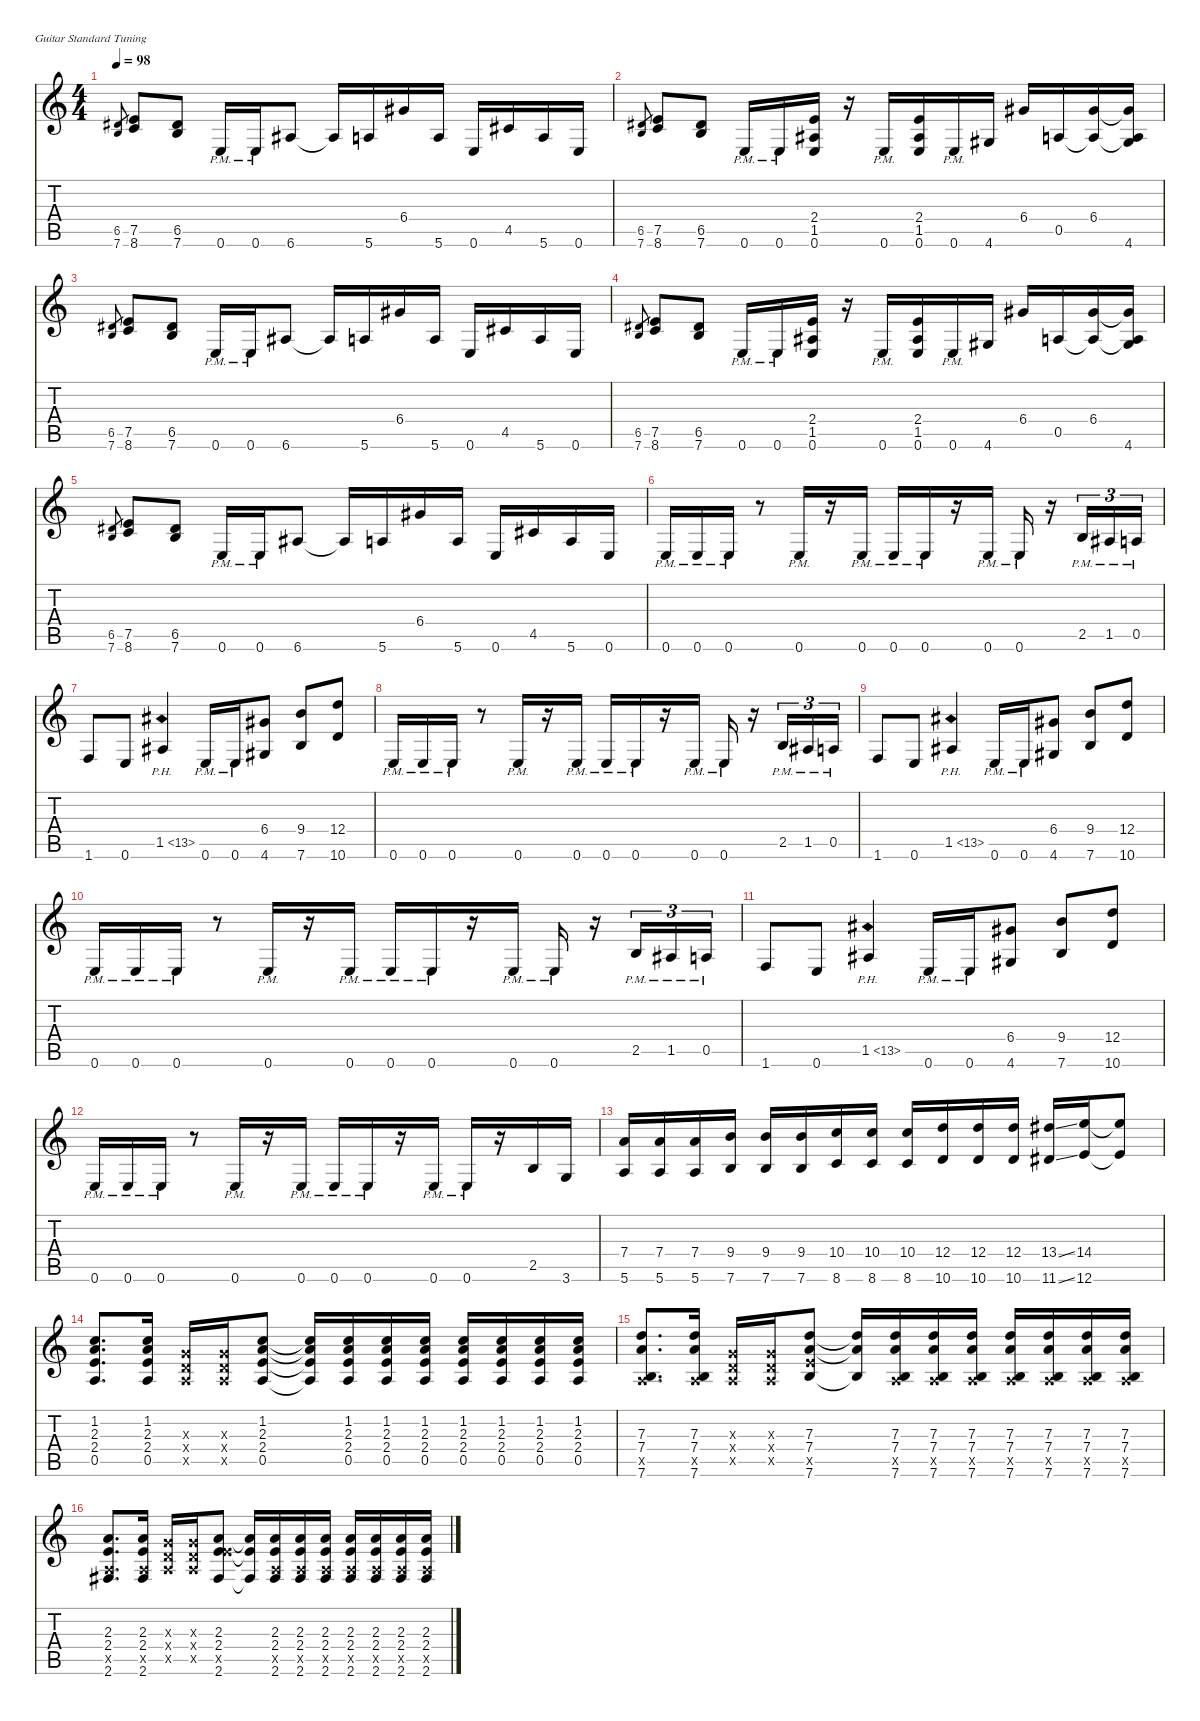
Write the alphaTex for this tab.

\defaultSystemsLayout 4
\hideDynamics
\bracketExtendMode nobrackets
\singleTrackTrackNamePolicy hidden
\multiTrackTrackNamePolicy hidden
\firstSystemTrackNameMode fullname
\otherSystemsTrackNameOrientation horizontal
\track ("Guitar 1" "dist.guit.") {mute instrument distortionguitar}
\staff {score tabs}
\tuning (E4 B3 G3 D3 A2 E2)
\ts (4 4)
\tempo 98
\clef g2
\ks aminor
(6.5{acc #} 7.6).8{gr dy mf beam Up} (7.5 8.6).8{dy f beam Up} (6.5{acc #} 7.6).8{beam Up} 0.6{pm}.16{beam Up} 0.6{pm}.16{beam Up} 6.6{acc #}.8{beam Up} 6.6{t acc #}.16{beam Up} 5.6.16{beam Up} 6.4{acc #}.16{beam Up} 5.6.16{beam Up} 0.6.16{beam Up} 4.5{acc #}.16{beam Up} 5.6.16{beam Up} 0.6.16{beam Up} |
(6.5{acc #} 7.6).8{gr dy mf beam Up} (7.5 8.6).8{dy f beam Up} (6.5{acc #} 7.6).8{beam Up} 0.6{pm}.16{beam Up} 0.6{pm}.16{beam Up} (2.4 1.5{acc #} 0.6).16{beam Up} r.16{beam Up} 0.6{pm}.16{beam Up} (2.4 1.5{acc #} 0.6).16{beam Up} 0.6{pm}.16{beam Up} 4.6{acc #}.16{beam Up} 6.4{acc #}.16{beam Up} 0.5.16{beam Up} (6.4{acc #} 0.5{t}).16{beam Up} (6.4{t acc #} 0.5{t} 4.6{acc #}).16{beam Up} |
(6.5{acc #} 7.6).8{gr dy mf beam Up} (7.5 8.6).8{dy f beam Up} (6.5{acc #} 7.6).8{beam Up} 0.6{pm}.16{beam Up} 0.6{pm}.16{beam Up} 6.6{acc #}.8{beam Up} 6.6{t acc #}.16{beam Up} 5.6.16{beam Up} 6.4{acc #}.16{beam Up} 5.6.16{beam Up} 0.6.16{beam Up} 4.5{acc #}.16{beam Up} 5.6.16{beam Up} 0.6.16{beam Up} |
(6.5{acc #} 7.6).8{gr dy mf beam Up} (7.5 8.6).8{dy f beam Up} (6.5{acc #} 7.6).8{beam Up} 0.6{pm}.16{beam Up} 0.6{pm}.16{beam Up} (2.4 1.5{acc #} 0.6).16{beam Up} r.16{beam Up} 0.6{pm}.16{beam Up} (2.4 1.5{acc #} 0.6).16{beam Up} 0.6{pm}.16{beam Up} 4.6{acc #}.16{beam Up} 6.4{acc #}.16{beam Up} 0.5.16{beam Up} (6.4{acc #} 0.5{t}).16{beam Up} (6.4{t acc #} 0.5{t} 4.6{acc #}).16{beam Up} |
(6.5{acc #} 7.6).8{gr dy mf beam Up} (7.5 8.6).8{dy f beam Up} (6.5{acc #} 7.6).8{beam Up} 0.6{pm}.16{beam Up} 0.6{pm}.16{beam Up} 6.6{acc #}.8{beam Up} 6.6{t acc #}.16{beam Up} 5.6.16{beam Up} 6.4{acc #}.16{beam Up} 5.6.16{beam Up} 0.6.16{beam Up} 4.5{acc #}.16{beam Up} 5.6.16{beam Up} 0.6.16{beam Up} |
0.6{pm}.16{beam Up} 0.6{pm}.16{beam Up} 0.6{pm}.16{beam Up} r.8{beam Up} 0.6{pm}.16{beam Up} r.16{beam Up} 0.6{pm}.16{beam Up} 0.6{pm}.16{beam Up} 0.6{pm}.16{beam Up} r.16{beam Up} 0.6{pm}.16{beam Up} 0.6{pm}.16{beam Up} r.16{beam Up} 2.5{pm}.16{tu (3 2) beam Up} 1.5{pm acc #}.16{tu (3 2) beam Up} 0.5{pm}.16{tu (3 2) beam Up} |
1.6.8{beam Up} 0.6.8{beam Up} 1.5{ph 12 acc #}.4{beam Up} 0.6{pm}.16{beam Up} 0.6{pm}.16{beam Up} (6.4{acc #} 4.6{acc #}).8{beam Up} (9.4 7.6).8{beam Up} (12.4 10.6).8{beam Up} |
0.6{pm}.16{beam Up} 0.6{pm}.16{beam Up} 0.6{pm}.16{beam Up} r.8{beam Up} 0.6{pm}.16{beam Up} r.16{beam Up} 0.6{pm}.16{beam Up} 0.6{pm}.16{beam Up} 0.6{pm}.16{beam Up} r.16{beam Up} 0.6{pm}.16{beam Up} 0.6{pm}.16{beam Up} r.16{beam Up} 2.5{pm}.16{tu (3 2) beam Up} 1.5{pm acc #}.16{tu (3 2) beam Up} 0.5{pm}.16{tu (3 2) beam Up} |
1.6.8{beam Up} 0.6.8{beam Up} 1.5{ph 12 acc #}.4{beam Up} 0.6{pm}.16{beam Up} 0.6{pm}.16{beam Up} (6.4{acc #} 4.6{acc #}).8{beam Up} (9.4 7.6).8{beam Up} (12.4 10.6).8{beam Up} |
0.6{pm}.16{beam Up} 0.6{pm}.16{beam Up} 0.6{pm}.16{beam Up} r.8{beam Up} 0.6{pm}.16{beam Up} r.16{beam Up} 0.6{pm}.16{beam Up} 0.6{pm}.16{beam Up} 0.6{pm}.16{beam Up} r.16{beam Up} 0.6{pm}.16{beam Up} 0.6{pm}.16{beam Up} r.16{beam Up} 2.5{pm}.16{tu (3 2) beam Up} 1.5{pm acc #}.16{tu (3 2) beam Up} 0.5{pm}.16{tu (3 2) beam Up} |
1.6.8{beam Up} 0.6.8{beam Up} 1.5{ph 12 acc #}.4{beam Up} 0.6{pm}.16{beam Up} 0.6{pm}.16{beam Up} (6.4{acc #} 4.6{acc #}).8{beam Up} (9.4 7.6).8{beam Up} (12.4 10.6).8{beam Up} |
0.6{pm}.16{beam Up} 0.6{pm}.16{beam Up} 0.6{pm}.16{beam Up} r.8{beam Up} 0.6{pm}.16{beam Up} r.16{beam Up} 0.6{pm}.16{beam Up} 0.6{pm}.16{beam Up} 0.6{pm}.16{beam Up} r.16{beam Up} 0.6{pm}.16{beam Up} 0.6{pm}.16{beam Up} r.16{beam Up} 2.5.16{beam Up} 3.6.16{beam Up} |
(7.4 5.6).16{beam Up} (7.4 5.6).16{beam Up} (7.4 5.6).16{beam Up} (9.4 7.6).16{beam Up} (9.4 7.6).16{beam Up} (9.4 7.6).16{beam Up} (10.4 8.6).16{beam Up} (10.4 8.6).16{beam Up} (10.4 8.6).16{beam Up} (12.4 10.6).16{beam Up} (12.4 10.6).16{beam Up} (12.4 10.6).16{beam Up} (13.4{ss acc #} 11.6{ss acc #}).16{beam Up} (14.4 12.6).16{beam Up} (14.4{t} 12.6{t}).8{beam Up} |
(1.2 2.3 2.4 0.5).8{d beam Up} (1.2 2.3 2.4 0.5).16{beam Up} (0.3{x} 0.4{x} 0.5{x}).16{beam Up} (0.3{x} 0.4{x} 0.5{x}).16{beam Up} (1.2 2.3 2.4 0.5).8{beam Up} (1.2{t} 2.3{t} 2.4{t} 0.5{t}).16{beam Up} (1.2 2.3 2.4 0.5).16{beam Up} (1.2 2.3 2.4 0.5).16{beam Up} (1.2 2.3 2.4 0.5).16{beam Up} (1.2 2.3 2.4 0.5).16{beam Up} (1.2 2.3 2.4 0.5).16{beam Up} (1.2 2.3 2.4 0.5).16{beam Up} (1.2 2.3 2.4 0.5).16{beam Up} |
(7.3 7.4 0.5{x} 7.6).8{d beam Up} (7.3 7.4 0.5{x} 7.6).16{beam Up} (0.3{x} 0.4{x} 0.5{x}).16{beam Up} (0.3{x} 0.4{x} 0.5{x}).16{beam Up} (7.3 7.4 7.5{x} 7.6).8{beam Up} (7.3{t} 7.4{t} 7.6{t}).16{beam Up} (7.3 7.4 0.5{x} 7.6).16{beam Up} (7.3 7.4 0.5{x} 7.6).16{beam Up} (7.3 7.4 0.5{x} 7.6).16{beam Up} (7.3 7.4 0.5{x} 7.6).16{beam Up} (7.3 7.4 0.5{x} 7.6).16{beam Up} (7.3 7.4 0.5{x} 7.6).16{beam Up} (7.3 7.4 0.5{x} 7.6).16{beam Up} |
(2.3 2.4 0.5{x} 2.6{acc #}).8{d beam Up} (2.3 2.4 0.5{x} 2.6{acc #}).16{beam Up} (0.3{x} 0.4{x} 0.5{x}).16{beam Up} (0.3{x} 0.4{x} 0.5{x}).16{beam Up} (2.3 2.4 7.5{x} 2.6{acc #}).8{beam Up} (2.3{t} 2.4{t} 2.6{t acc #}).16{beam Up} (2.3 2.4 0.5{x} 2.6{acc #}).16{beam Up} (2.3 2.4 0.5{x} 2.6{acc #}).16{beam Up} (2.3 2.4 0.5{x} 2.6{acc #}).16{beam Up} (2.3 2.4 0.5{x} 2.6{acc #}).16{beam Up} (2.3 2.4 0.5{x} 2.6{acc #}).16{beam Up} (2.3 2.4 0.5{x} 2.6{acc #}).16{beam Up} (2.3 2.4 0.5{x} 2.6{acc #}).16{beam Up}
